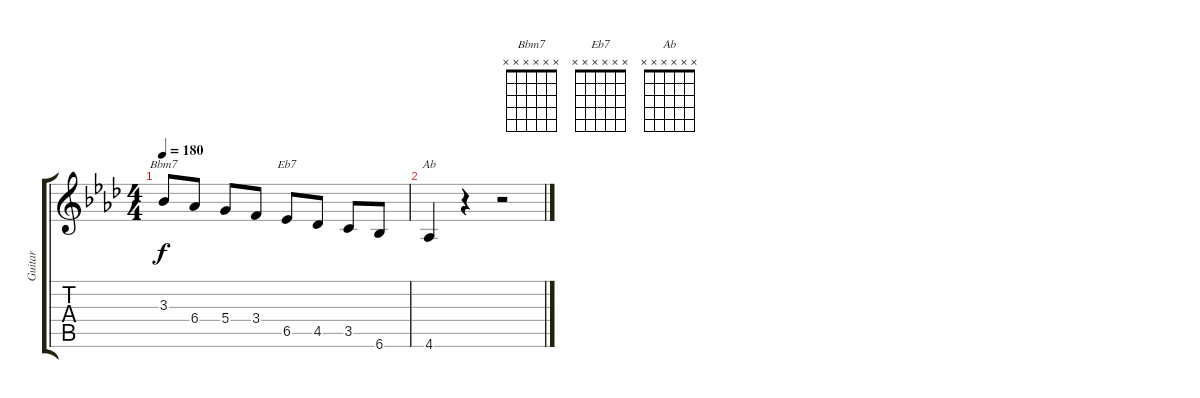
\track ("Guitar" "Guitar") {instrument acousticguitarsteel}
\staff {score tabs}
\tuning (E4 B3 G3 D3 A2 E2) {hide}
\chord ("Bbm7" x x x x x x)
\chord ("Eb7" x x x x x x)
\chord ("Ab" x x x x x x)
\ts (4 4)
\tempo 180
\clef g2
\ks ab
3.3.8{ch "Bbm7" dy f} 6.4.8 5.4.8 3.4.8 6.5.8{ch "Eb7"} 4.5.8 3.5.8 6.6.8 |
4.6.4{ch "Ab"} r.4 r.2
